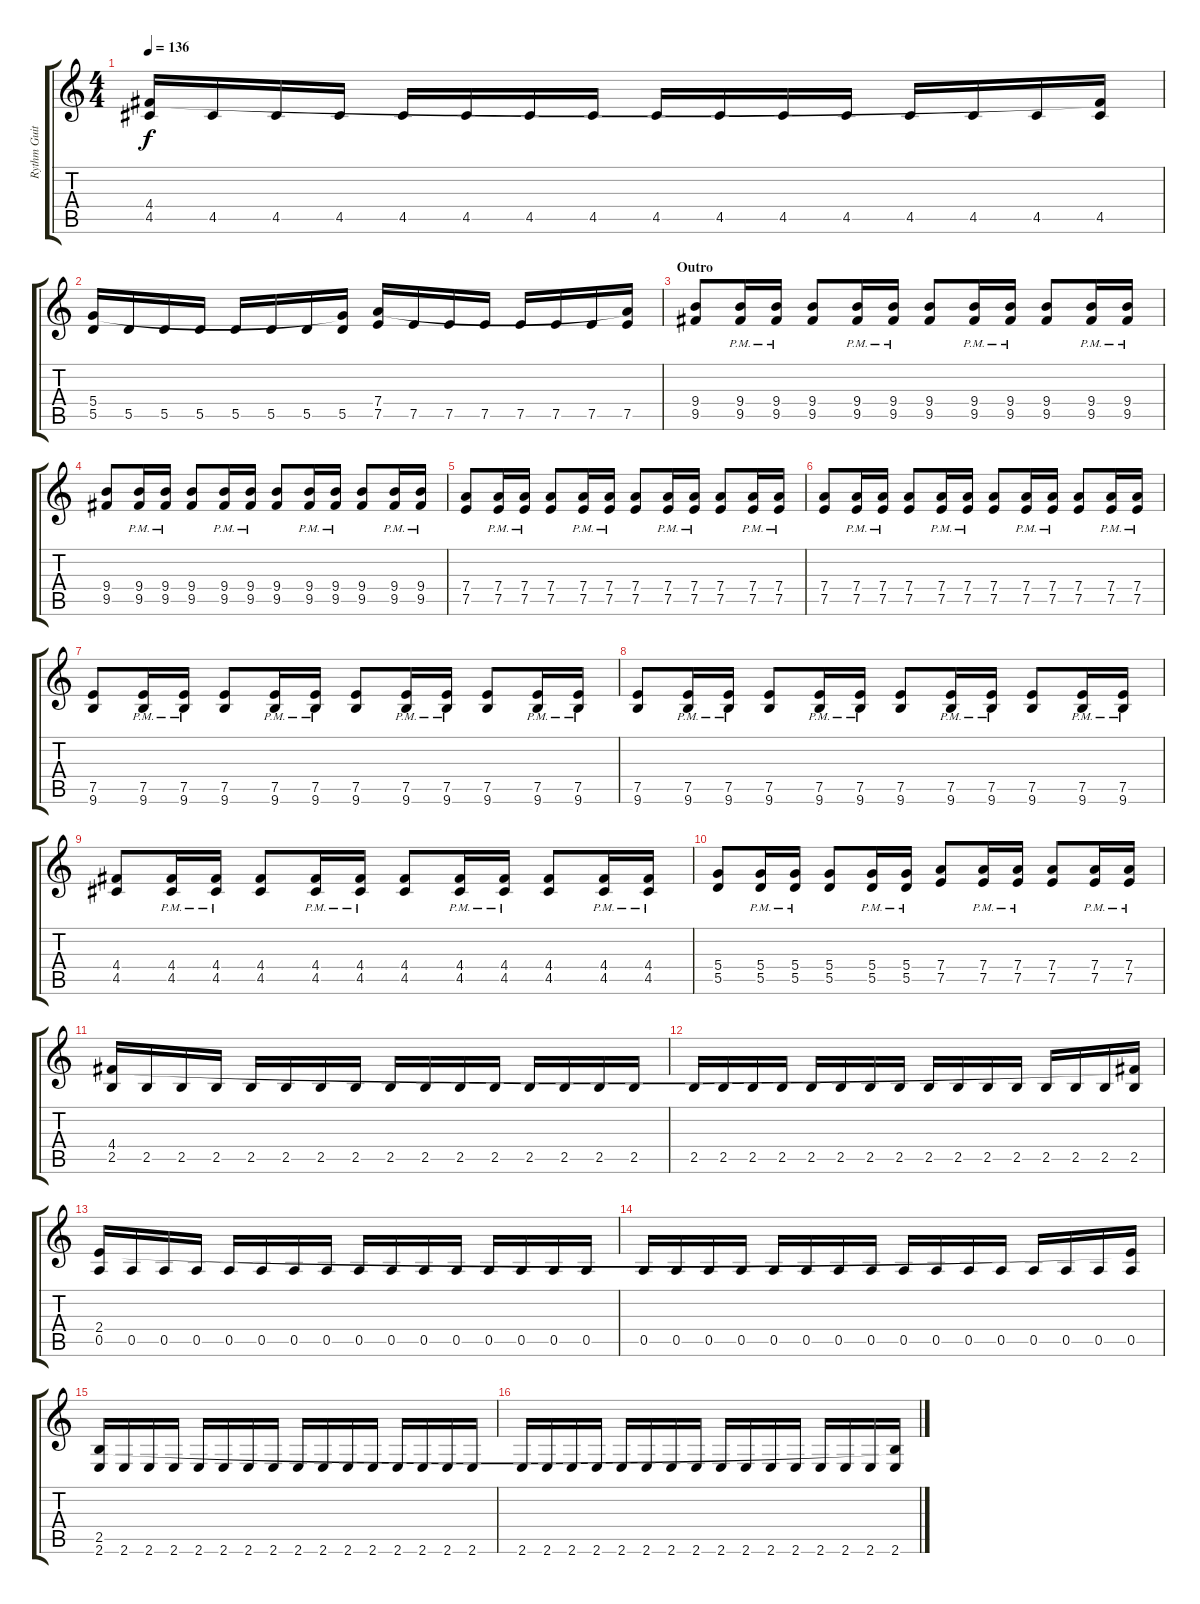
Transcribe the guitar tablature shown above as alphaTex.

\track ("Rythm Guitar" "Rythm Guit") {instrument distortionguitar}
\staff {score tabs}
\tuning (E4 B3 G3 D3 A2 D2) {hide}
\ts (4 4)
\tempo 136
\clef g2
\ks c
(4.4 4.5).16{dy f} 4.5.16 4.5.16 4.5.16 4.5.16 4.5.16 4.5.16 4.5.16 4.5.16 4.5.16 4.5.16 4.5.16 4.5.16 4.5.16 4.5.16 (4.4{t} 4.5).16 |
(5.4 5.5).16 5.5.16 5.5.16 5.5.16 5.5.16 5.5.16 5.5.16 (5.4{t} 5.5).16 (7.4 7.5).16 7.5.16 7.5.16 7.5.16 7.5.16 7.5.16 7.5.16 (7.4{t} 7.5).16 |
\section ("" "Outro")
(9.4 9.5).8 (9.4{pm} 9.5{pm}).16 (9.4{pm} 9.5{pm}).16 (9.4 9.5).8 (9.4{pm} 9.5{pm}).16 (9.4{pm} 9.5{pm}).16 (9.4 9.5).8 (9.4{pm} 9.5{pm}).16 (9.4{pm} 9.5{pm}).16 (9.4 9.5).8 (9.4{pm} 9.5).16 (9.4{pm} 9.5{pm}).16 |
(9.4 9.5).8 (9.4{pm} 9.5{pm}).16 (9.4{pm} 9.5{pm}).16 (9.4 9.5).8 (9.4{pm} 9.5{pm}).16 (9.4{pm} 9.5{pm}).16 (9.4 9.5).8 (9.4{pm} 9.5{pm}).16 (9.4{pm} 9.5{pm}).16 (9.4 9.5).8 (9.4{pm} 9.5).16 (9.4{pm} 9.5{pm}).16 |
(7.4 7.5).8 (7.4{pm} 7.5{pm}).16 (7.4{pm} 7.5{pm}).16 (7.4 7.5).8 (7.4{pm} 7.5{pm}).16 (7.4{pm} 7.5{pm}).16 (7.4 7.5).8 (7.4{pm} 7.5{pm}).16 (7.4{pm} 7.5{pm}).16 (7.4 7.5).8 (7.4{pm} 7.5).16 (7.4{pm} 7.5{pm}).16 |
(7.4 7.5).8 (7.4{pm} 7.5{pm}).16 (7.4{pm} 7.5{pm}).16 (7.4 7.5).8 (7.4{pm} 7.5{pm}).16 (7.4{pm} 7.5{pm}).16 (7.4 7.5).8 (7.4{pm} 7.5{pm}).16 (7.4{pm} 7.5{pm}).16 (7.4 7.5).8 (7.4{pm} 7.5).16 (7.4{pm} 7.5{pm}).16 |
(7.5 9.6).8 (7.5{pm} 9.6{pm}).16 (7.5{pm} 9.6{pm}).16 (7.5 9.6).8 (7.5{pm} 9.6{pm}).16 (7.5{pm} 9.6{pm}).16 (7.5 9.6).8 (7.5{pm} 9.6{pm}).16 (7.5{pm} 9.6{pm}).16 (7.5 9.6).8 (7.5{pm} 9.6).16 (7.5{pm} 9.6{pm}).16 |
(7.5 9.6).8 (7.5{pm} 9.6{pm}).16 (7.5{pm} 9.6{pm}).16 (7.5 9.6).8 (7.5{pm} 9.6{pm}).16 (7.5{pm} 9.6{pm}).16 (7.5 9.6).8 (7.5{pm} 9.6{pm}).16 (7.5{pm} 9.6{pm}).16 (7.5 9.6).8 (7.5{pm} 9.6).16 (7.5{pm} 9.6{pm}).16 |
(4.4 4.5).8 (4.4{pm} 4.5{pm}).16 (4.4{pm} 4.5{pm}).16 (4.4 4.5).8 (4.4{pm} 4.5{pm}).16 (4.4{pm} 4.5{pm}).16 (4.4 4.5).8 (4.4{pm} 4.5{pm}).16 (4.4{pm} 4.5{pm}).16 (4.4 4.5).8 (4.4{pm} 4.5).16 (4.4{pm} 4.5{pm}).16 |
(5.4 5.5).8 (5.4 5.5{pm}).16 (5.4 5.5{pm}).16 (5.4 5.5).8 (5.4 5.5{pm}).16 (5.4 5.5{pm}).16 (7.4 7.5).8 (7.4 7.5{pm}).16 (7.4 7.5{pm}).16 (7.4 7.5).8 (7.4 7.5{pm}).16 (7.4 7.5{pm}).16 |
(4.4 2.5).16 2.5.16 2.5.16 2.5.16 2.5.16 2.5.16 2.5.16 2.5.16 2.5.16 2.5.16 2.5.16 2.5.16 2.5.16 2.5.16 2.5.16 2.5.16 |
2.5.16 2.5.16 2.5.16 2.5.16 2.5.16 2.5.16 2.5.16 2.5.16 2.5.16 2.5.16 2.5.16 2.5.16 2.5.16 2.5.16 2.5.16 (4.4{t} 2.5).16 |
(2.4 0.5).16 0.5.16 0.5.16 0.5.16 0.5.16 0.5.16 0.5.16 0.5.16 0.5.16 0.5.16 0.5.16 0.5.16 0.5.16 0.5.16 0.5.16 0.5.16 |
0.5.16 0.5.16 0.5.16 0.5.16 0.5.16 0.5.16 0.5.16 0.5.16 0.5.16 0.5.16 0.5.16 0.5.16 0.5.16 0.5.16 0.5.16 (2.4{t} 0.5).16 |
(2.5 2.6).16 2.6.16 2.6.16 2.6.16 2.6.16 2.6.16 2.6.16 2.6.16 2.6.16 2.6.16 2.6.16 2.6.16 2.6.16 2.6.16 2.6.16 2.6.16 |
2.6.16 2.6.16 2.6.16 2.6.16 2.6.16 2.6.16 2.6.16 2.6.16 2.6.16 2.6.16 2.6.16 2.6.16 2.6.16 2.6.16 2.6.16 (2.5{t} 2.6).16
